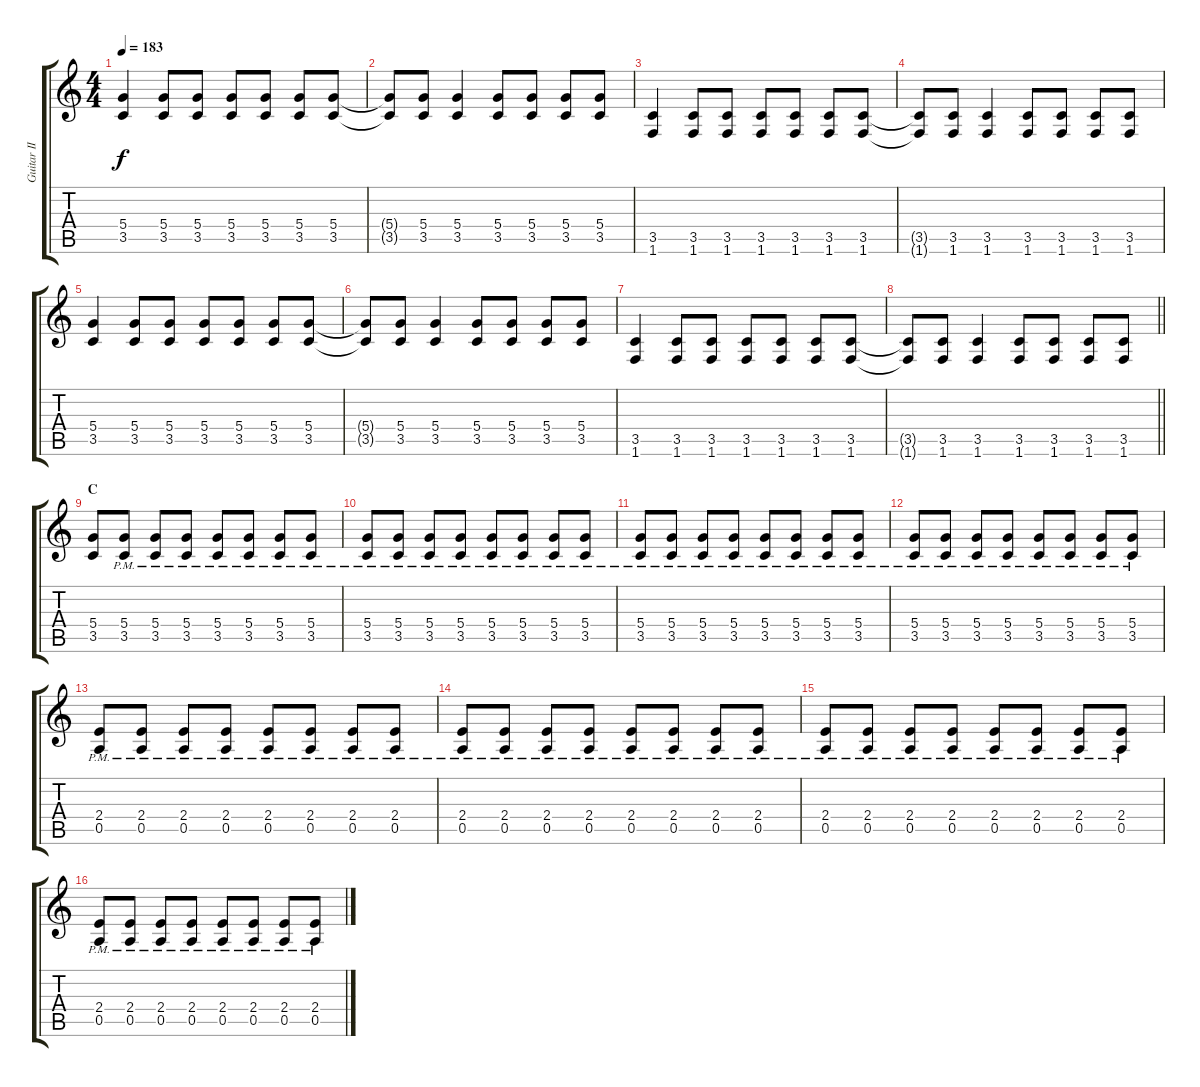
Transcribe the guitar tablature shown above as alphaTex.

\track ("Guitar II - Kita" "Guitar II ") {instrument overdrivenguitar}
\staff {score tabs}
\tuning (E4 B3 G3 D3 A2 E2) {hide}
\ts (4 4)
\tempo 183
\clef g2
\ks c
(5.4 3.5).4{dy f} (5.4 3.5).8 (5.4 3.5).8 (5.4 3.5).8 (5.4 3.5).8 (5.4 3.5).8 (5.4 3.5).8 |
(5.4{t} 3.5{t}).8 (5.4 3.5).8 (5.4 3.5).4 (5.4 3.5).8 (5.4 3.5).8 (5.4 3.5).8 (5.4 3.5).8 |
(3.5 1.6).4 (3.5 1.6).8 (3.5 1.6).8 (3.5 1.6).8 (3.5 1.6).8 (3.5 1.6).8 (3.5 1.6).8 |
(3.5{t} 1.6{t}).8 (3.5 1.6).8 (3.5 1.6).4 (3.5 1.6).8 (3.5 1.6).8 (3.5 1.6).8 (3.5 1.6).8 |
(5.4 3.5).4 (5.4 3.5).8 (5.4 3.5).8 (5.4 3.5).8 (5.4 3.5).8 (5.4 3.5).8 (5.4 3.5).8 |
(5.4{t} 3.5{t}).8 (5.4 3.5).8 (5.4 3.5).4 (5.4 3.5).8 (5.4 3.5).8 (5.4 3.5).8 (5.4 3.5).8 |
(3.5 1.6).4 (3.5 1.6).8 (3.5 1.6).8 (3.5 1.6).8 (3.5 1.6).8 (3.5 1.6).8 (3.5 1.6).8 |
\barLineRight lightlight
(3.5{t} 1.6{t}).8 (3.5 1.6).8 (3.5 1.6).4 (3.5 1.6).8 (3.5 1.6).8 (3.5 1.6).8 (3.5 1.6).8 |
\section ("" "C")
(5.4 3.5).8 (5.4{pm} 3.5{pm}).8 (5.4{pm} 3.5{pm}).8 (5.4{pm} 3.5{pm}).8 (5.4{pm} 3.5{pm}).8 (5.4{pm} 3.5{pm}).8 (5.4{pm} 3.5{pm}).8 (5.4{pm} 3.5{pm}).8 |
(5.4{pm} 3.5{pm}).8 (5.4{pm} 3.5{pm}).8 (5.4{pm} 3.5{pm}).8 (5.4{pm} 3.5{pm}).8 (5.4{pm} 3.5{pm}).8 (5.4{pm} 3.5{pm}).8 (5.4{pm} 3.5{pm}).8 (5.4{pm} 3.5{pm}).8 |
(5.4{pm} 3.5{pm}).8 (5.4{pm} 3.5{pm}).8 (5.4{pm} 3.5{pm}).8 (5.4{pm} 3.5{pm}).8 (5.4{pm} 3.5{pm}).8 (5.4{pm} 3.5{pm}).8 (5.4{pm} 3.5{pm}).8 (5.4{pm} 3.5{pm}).8 |
(5.4{pm} 3.5{pm}).8 (5.4{pm} 3.5{pm}).8 (5.4{pm} 3.5{pm}).8 (5.4{pm} 3.5{pm}).8 (5.4{pm} 3.5{pm}).8 (5.4{pm} 3.5{pm}).8 (5.4{pm} 3.5{pm}).8 (5.4{pm} 3.5{pm}).8 |
(2.4{pm} 0.5{pm}).8 (2.4{pm} 0.5{pm}).8 (2.4{pm} 0.5{pm}).8 (2.4{pm} 0.5{pm}).8 (2.4{pm} 0.5{pm}).8 (2.4{pm} 0.5{pm}).8 (2.4{pm} 0.5{pm}).8 (2.4{pm} 0.5{pm}).8 |
(2.4{pm} 0.5{pm}).8 (2.4{pm} 0.5{pm}).8 (2.4{pm} 0.5{pm}).8 (2.4{pm} 0.5{pm}).8 (2.4{pm} 0.5{pm}).8 (2.4{pm} 0.5{pm}).8 (2.4{pm} 0.5{pm}).8 (2.4{pm} 0.5{pm}).8 |
(2.4{pm} 0.5{pm}).8 (2.4{pm} 0.5{pm}).8 (2.4{pm} 0.5{pm}).8 (2.4{pm} 0.5{pm}).8 (2.4{pm} 0.5{pm}).8 (2.4{pm} 0.5{pm}).8 (2.4{pm} 0.5{pm}).8 (2.4{pm} 0.5{pm}).8 |
(2.4{pm} 0.5{pm}).8 (2.4{pm} 0.5{pm}).8 (2.4{pm} 0.5{pm}).8 (2.4{pm} 0.5{pm}).8 (2.4{pm} 0.5{pm}).8 (2.4{pm} 0.5{pm}).8 (2.4{pm} 0.5{pm}).8 (2.4{pm} 0.5{pm}).8
